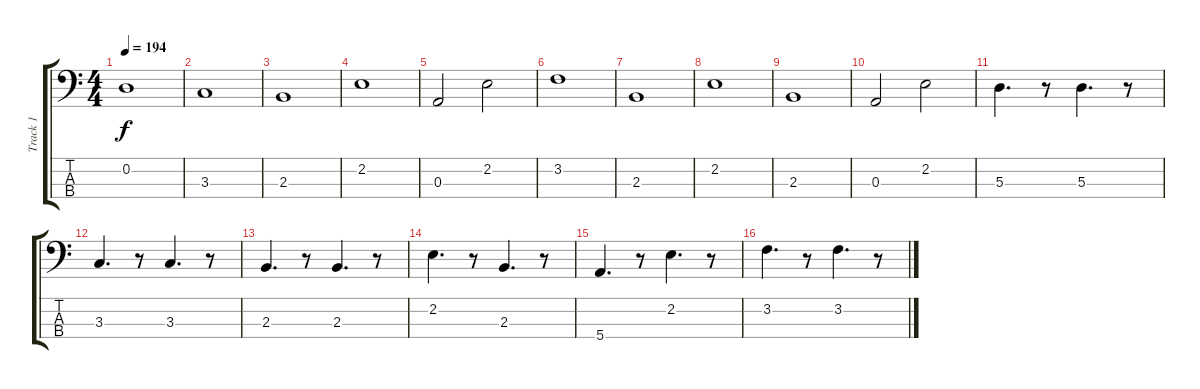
\track ("Track 1" "Track 1") {instrument electricbasspick}
\staff {score tabs}
\tuning (G2 D2 A1 E1) {hide}
\ts (4 4)
\tempo 194
\clef f4
\ks c
0.2.1{dy f} |
3.3.1 |
2.3.1 |
2.2.1 |
0.3.2 2.2.2 |
3.2.1 |
2.3.1 |
2.2.1 |
2.3.1 |
0.3.2 2.2.2 |
5.3.4{d} r.8 5.3.4{d} r.8 |
3.3.4{d} r.8 3.3.4{d} r.8 |
2.3.4{d} r.8 2.3.4{d} r.8 |
2.2.4{d} r.8 2.3.4{d} r.8 |
5.4.4{d} r.8 2.2.4{d} r.8 |
3.2.4{d} r.8 3.2.4{d} r.8
